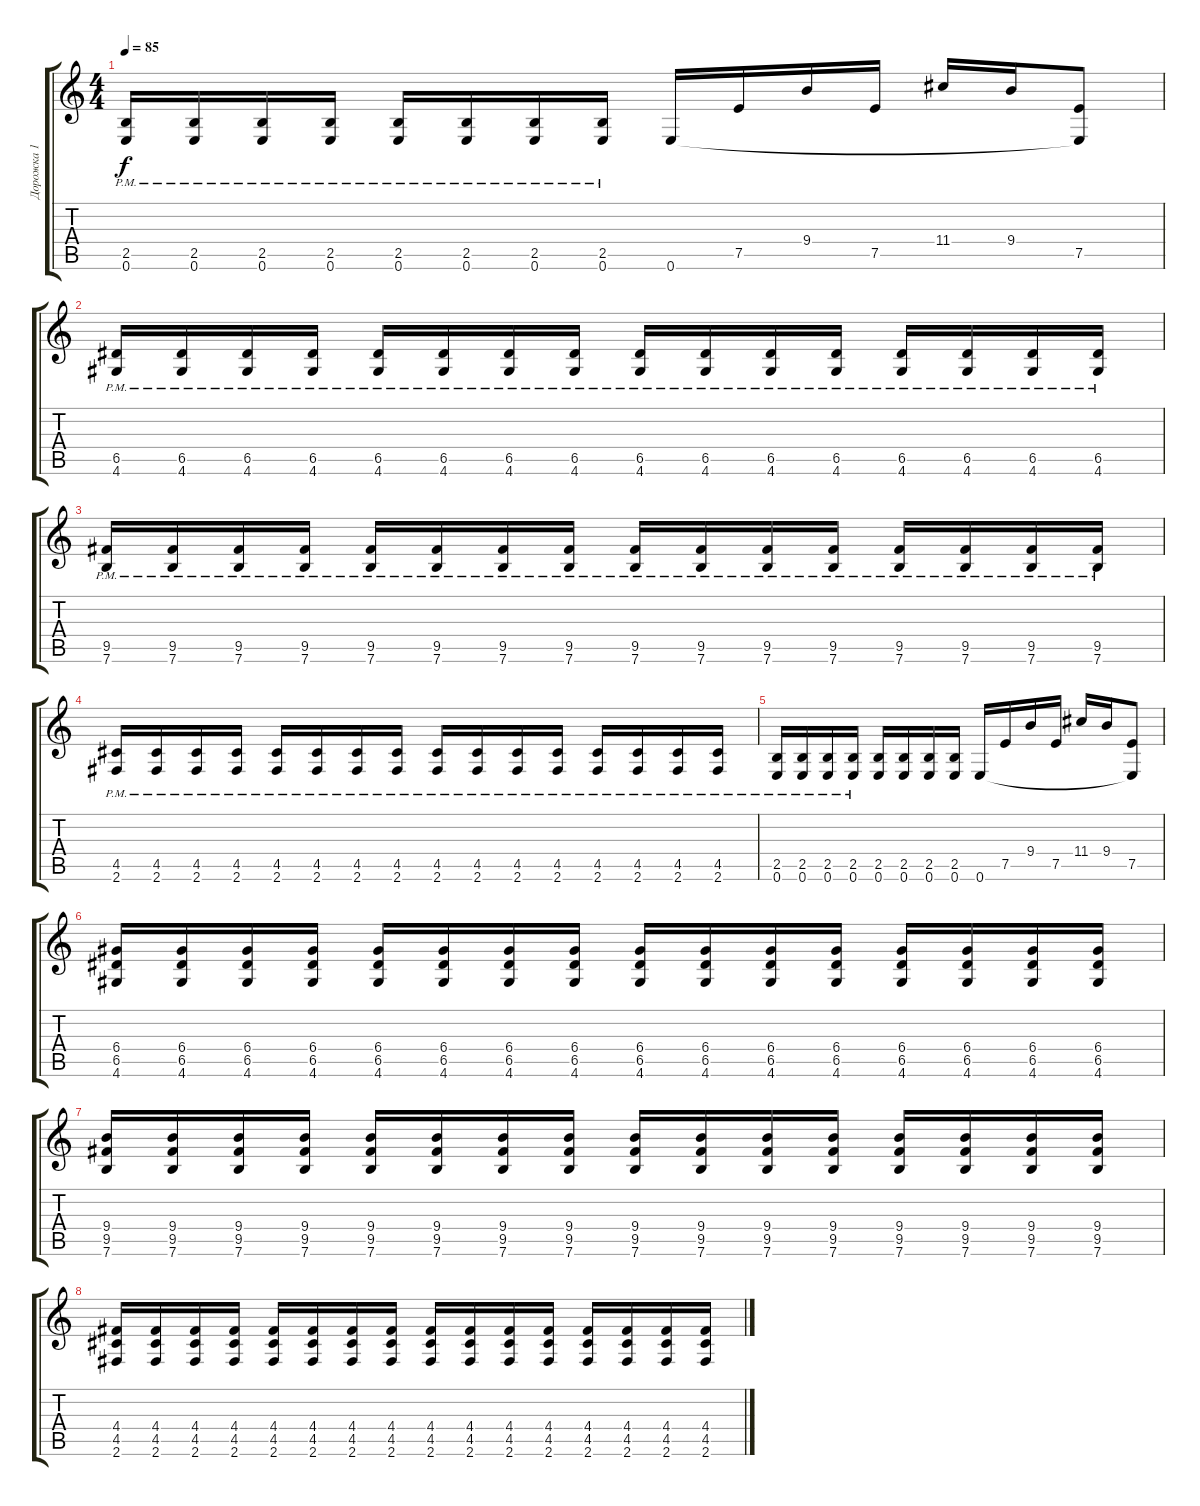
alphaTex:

\track ("Дорожка 1" "Дорожка 1") {instrument overdrivenguitar}
\staff {score tabs}
\tuning (E4 B3 G3 D3 A2 E2) {hide}
\ts (4 4)
\tempo 85
\clef g2
\ks c
(2.5{pm} 0.6{pm}).16{dy f} (2.5{pm} 0.6{pm}).16 (2.5{pm} 0.6{pm}).16 (2.5{pm} 0.6{pm}).16 (2.5{pm} 0.6{pm}).16 (2.5{pm} 0.6{pm}).16 (2.5{pm} 0.6{pm}).16 (2.5{pm} 0.6{pm}).16 0.6.16 7.5.16 9.4.16 7.5.16 11.4.16 9.4.16 (7.5 0.6{t}).8 |
(6.5{pm} 4.6{pm}).16 (6.5{pm} 4.6{pm}).16 (6.5{pm} 4.6{pm}).16 (6.5{pm} 4.6{pm}).16 (6.5{pm} 4.6{pm}).16 (6.5{pm} 4.6{pm}).16 (6.5{pm} 4.6{pm}).16 (6.5{pm} 4.6{pm}).16 (6.5{pm} 4.6{pm}).16 (6.5{pm} 4.6{pm}).16 (6.5{pm} 4.6{pm}).16 (6.5{pm} 4.6{pm}).16 (6.5{pm} 4.6{pm}).16 (6.5{pm} 4.6{pm}).16 (6.5{pm} 4.6{pm}).16 (6.5{pm} 4.6{pm}).16 |
(9.5{pm} 7.6{pm}).16 (9.5{pm} 7.6{pm}).16 (9.5{pm} 7.6{pm}).16 (9.5{pm} 7.6{pm}).16 (9.5{pm} 7.6{pm}).16 (9.5{pm} 7.6{pm}).16 (9.5{pm} 7.6{pm}).16 (9.5{pm} 7.6{pm}).16 (9.5{pm} 7.6{pm}).16 (9.5{pm} 7.6{pm}).16 (9.5{pm} 7.6{pm}).16 (9.5{pm} 7.6{pm}).16 (9.5{pm} 7.6{pm}).16 (9.5{pm} 7.6{pm}).16 (9.5{pm} 7.6{pm}).16 (9.5{pm} 7.6{pm}).16 |
(4.5{pm} 2.6{pm}).16 (4.5{pm} 2.6{pm}).16 (4.5{pm} 2.6{pm}).16 (4.5{pm} 2.6{pm}).16 (4.5{pm} 2.6{pm}).16 (4.5{pm} 2.6{pm}).16 (4.5{pm} 2.6{pm}).16 (4.5{pm} 2.6{pm}).16 (4.5{pm} 2.6{pm}).16 (4.5{pm} 2.6{pm}).16 (4.5{pm} 2.6{pm}).16 (4.5{pm} 2.6{pm}).16 (4.5{pm} 2.6{pm}).16 (4.5{pm} 2.6{pm}).16 (4.5{pm} 2.6{pm}).16 (4.5{pm} 2.6{pm}).16 |
(2.5{pm} 0.6{pm}).16 (2.5{pm} 0.6{pm}).16 (2.5{pm} 0.6{pm}).16 (2.5{pm} 0.6).16 (2.5 0.6).16 (2.5 0.6).16 (2.5 0.6).16 (2.5 0.6).16 0.6.16 7.5.16 9.4.16 7.5.16 11.4.16 9.4.16 (7.5 0.6{t}).8 |
(6.4 6.5 4.6).16 (6.4 6.5 4.6).16 (6.4 6.5 4.6).16 (6.4 6.5 4.6).16 (6.4 6.5 4.6).16 (6.4 6.5 4.6).16 (6.4 6.5 4.6).16 (6.4 6.5 4.6).16 (6.4 6.5 4.6).16 (6.4 6.5 4.6).16 (6.4 6.5 4.6).16 (6.4 6.5 4.6).16 (6.4 6.5 4.6).16 (6.4 6.5 4.6).16 (6.4 6.5 4.6).16 (6.4 6.5 4.6).16 |
(9.4 9.5 7.6).16 (9.4 9.5 7.6).16 (9.4 9.5 7.6).16 (9.4 9.5 7.6).16 (9.4 9.5 7.6).16 (9.4 9.5 7.6).16 (9.4 9.5 7.6).16 (9.4 9.5 7.6).16 (9.4 9.5 7.6).16 (9.4 9.5 7.6).16 (9.4 9.5 7.6).16 (9.4 9.5 7.6).16 (9.4 9.5 7.6).16 (9.4 9.5 7.6).16 (9.4 9.5 7.6).16 (9.4 9.5 7.6).16 |
(4.4 4.5 2.6).16 (4.4 4.5 2.6).16 (4.4 4.5 2.6).16 (4.4 4.5 2.6).16 (4.4 4.5 2.6).16 (4.4 4.5 2.6).16 (4.4 4.5 2.6).16 (4.4 4.5 2.6).16 (4.4 4.5 2.6).16 (4.4 4.5 2.6).16 (4.4 4.5 2.6).16 (4.4 4.5 2.6).16 (4.4 4.5 2.6).16 (4.4 4.5 2.6).16 (4.4 4.5 2.6).16 (4.4 4.5 2.6).16
